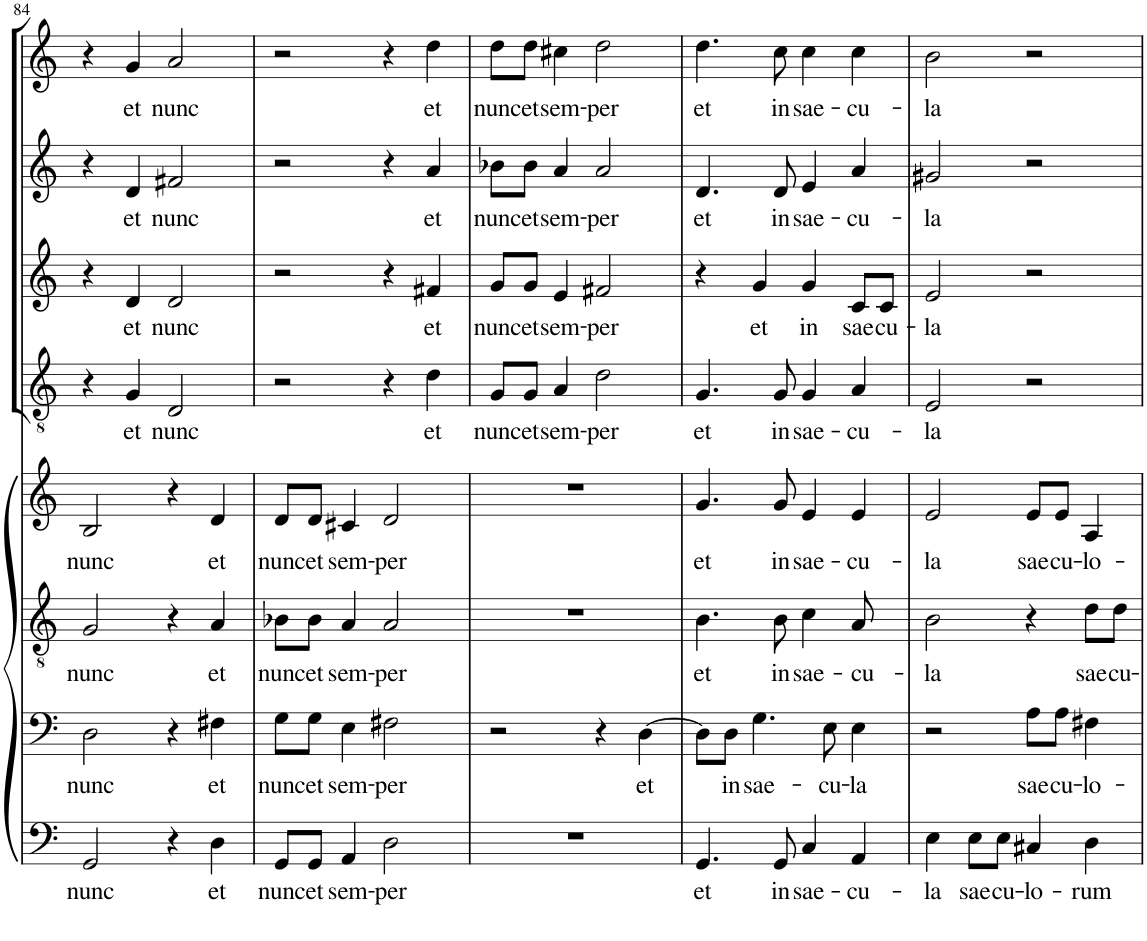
**kern	**text	**kern	**text	**kern	**text	**kern	**text	**kern	**text	**kern	**text	**kern	**text	**kern	**text
*part8	*part8	*part7	*part7	*part6	*part6	*part5	*part5	*part4	*part4	*part3	*part3	*part2	*part2	*part1	*part1
*staff8	*staff8	*staff7	*staff7	*staff6	*staff6	*staff5	*staff5	*staff4	*staff4	*staff3	*staff3	*staff2	*staff2	*staff1	*staff1
*I"Bass 2	*	*I"Bass 1	*	*I"Tenor	*	*I"Alto	*	*I"Tenor	*	*I"Alto	*	*I"Soprano 2	*	*I"Soprano 1	*
!!LO:PB:g=z
*clefF4	*	*clefF4	*	*clefGv2	*	*clefG2	*	*clefGv2	*	*clefG2	*	*clefG2	*	*clefG2	*
*k[]	*	*k[]	*	*k[]	*	*k[]	*	*k[]	*	*k[]	*	*k[]	*	*k[]	*
*M4/4	*	*M4/4	*	*M4/4	*	*M4/4	*	*M4/4	*	*M4/4	*	*M4/4	*	*M4/4	*
*met(c)	*	*met(c)	*	*met(c)	*	*met(c)	*	*met(c)	*	*met(c)	*	*met(c)	*	*met(c)	*
=84	=84	=84	=84	=84	=84	=84	=84	=84	=84	=84	=84	=84	=84	=84	=84
!	!LO:LY:b	!	!LO:LY:b	!	!LO:LY:b	!	!LO:LY:b	!	!	!	!	!	!	!	!
2GG/	nunc	2D\	nunc	2G/	nunc	2B/	nunc	4r	.	4r	.	4r	.	4r	.
!	!	!	!	!	!	!	!	!	!LO:LY:b	!	!LO:LY:b	!	!LO:LY:b	!	!LO:LY:b
.	.	.	.	.	.	.	.	4G/	et	4d/	et	4d/	et	4g/	et
!	!	!	!	!	!	!	!	!	!LO:LY:b	!	!LO:LY:b	!	!LO:LY:b	!	!LO:LY:b
4r	.	4r	.	4r	.	4r	.	2D/	nunc	2d/	nunc	2f#X/	nunc	2a/	nunc
!	!LO:LY:b	!	!LO:LY:b	!	!LO:LY:b	!	!LO:LY:b	!	!	!	!	!	!	!	!
4D\	et	4F#X\	et	4A/	et	4d/	et	.	.	.	.	.	.	.	.
=85	=85	=85	=85	=85	=85	=85	=85	=85	=85	=85	=85	=85	=85	=85	=85
!	!LO:LY:b	!	!LO:LY:b	!	!LO:LY:b	!	!LO:LY:b	!	!	!	!	!	!	!	!
8GG/L	nunc	8G\L	nunc	8B-X\L	nunc	8d/L	nunc	2r	.	2r	.	2r	.	2r	.
!	!LO:LY:b	!	!LO:LY:b	!	!LO:LY:b	!	!LO:LY:b	!	!	!	!	!	!	!	!
8GG/J	et	8G\J	et	8B-\J	et	8d/J	et	.	.	.	.	.	.	.	.
!	!LO:LY:b	!	!LO:LY:b	!	!LO:LY:b	!	!LO:LY:b	!	!	!	!	!	!	!	!
4AA/	sem-	4E\	sem-	4A/	sem-	4c#X/	sem-	.	.	.	.	.	.	.	.
!	!LO:LY:b	!	!LO:LY:b	!	!LO:LY:b	!	!LO:LY:b	!	!	!	!	!	!	!	!
2D\	-per	2F#X\	-per	2A/	-per	2d/	-per	4r	.	4r	.	4r	.	4r	.
!	!	!	!	!	!	!	!	!	!LO:LY:b	!	!LO:LY:b	!	!LO:LY:b	!	!LO:LY:b
.	.	.	.	.	.	.	.	4d\	et	4f#X/	et	4a/	et	4dd\	et
=86	=86	=86	=86	=86	=86	=86	=86	=86	=86	=86	=86	=86	=86	=86	=86
!	!	!	!	!	!	!	!	!	!LO:LY:b	!	!LO:LY:b	!	!LO:LY:b	!	!LO:LY:b
1r	.	2r	.	1r	.	1r	.	8G/L	nunc	8g/L	nunc	8b-X\L	nunc	8dd\L	nunc
!	!	!	!	!	!	!	!	!	!LO:LY:b	!	!LO:LY:b	!	!LO:LY:b	!	!LO:LY:b
.	.	.	.	.	.	.	.	8G/J	et	8g/J	et	8b-\J	et	8dd\J	et
!	!	!	!	!	!	!	!	!	!LO:LY:b	!	!LO:LY:b	!	!LO:LY:b	!	!LO:LY:b
.	.	.	.	.	.	.	.	4A/	sem-	4e/	sem-	4a/	sem-	4cc#X\	sem-
!	!	!	!	!	!	!	!	!	!LO:LY:b	!	!LO:LY:b	!	!LO:LY:b	!	!LO:LY:b
.	.	4r	.	.	.	.	.	2d\	-per	2f#X/	-per	2a/	-per	2dd\	-per
!	!	!	!LO:LY:b	!	!	!	!	!	!	!	!	!	!	!	!
.	.	[4D\	et	.	.	.	.	.	.	.	.	.	.	.	.
=87	=87	=87	=87	=87	=87	=87	=87	=87	=87	=87	=87	=87	=87	=87	=87
!	!LO:LY:b	!	!	!	!LO:LY:b	!	!LO:LY:b	!	!LO:LY:b	!	!	!	!LO:LY:b	!	!LO:LY:b
4.GG/	et	8D\L]	.	4.B\	et	4.g/	et	4.G/	et	4r	.	4.d/	et	4.dd\	et
!	!	!	!LO:LY:b	!	!	!	!	!	!	!	!	!	!	!	!
.	.	8D\J	in	.	.	.	.	.	.	.	.	.	.	.	.
!	!	!	!LO:LY:b	!	!	!	!	!	!	!	!LO:LY:b	!	!	!	!
.	.	4.G\	sae-	.	.	.	.	.	.	4g/	et	.	.	.	.
!	!LO:LY:b	!	!	!	!LO:LY:b	!	!LO:LY:b	!	!LO:LY:b	!	!	!	!LO:LY:b	!	!LO:LY:b
8GG/	in	.	.	8B\	in	8g/	in	8G/	in	.	.	8d/	in	8cc\	in
!	!LO:LY:b	!	!	!	!LO:LY:b	!	!LO:LY:b	!	!LO:LY:b	!	!LO:LY:b	!	!LO:LY:b	!	!LO:LY:b
4C/	sae-	.	.	4c\	sae-	4e/	sae-	4G/	sae-	4g/	in	4e/	sae-	4cc\	sae-
!	!	!	!LO:LY:b	!	!	!	!	!	!	!	!	!	!	!	!
.	.	8E\	-cu-	.	.	.	.	.	.	.	.	.	.	.	.
!	!LO:LY:b	!	!LO:LY:b	!	!LO:LY:b	!	!LO:LY:b	!	!LO:LY:b	!	!LO:LY:b	!	!LO:LY:b	!	!LO:LY:b
4AA/	-cu-	4E\	-la	8A/	-cu-	4e/	-cu-	4A/	-cu-	8c/L	sae-	4a/	-cu-	4cc\	-cu-
!	!	!	!	!	!	!	!	!	!	!	!LO:LY:b	!	!	!	!
.	.	.	.	8ryy	.	.	.	.	.	8c/J	-cu-	.	.	.	.
=88	=88	=88	=88	=88	=88	=88	=88	=88	=88	=88	=88	=88	=88	=88	=88
!	!LO:LY:b	!	!	!	!LO:LY:b	!	!LO:LY:b	!	!LO:LY:b	!	!LO:LY:b	!	!LO:LY:b	!	!LO:LY:b
4E\	-la	2r	.	2B\	-la	2e/	-la	2E/	-la	2e/	-la	2g#X/	-la	2b\	-la
!	!LO:LY:b	!	!	!	!	!	!	!	!	!	!	!	!	!	!
8E\L	sae-	.	.	.	.	.	.	.	.	.	.	.	.	.	.
!	!LO:LY:b	!	!	!	!	!	!	!	!	!	!	!	!	!	!
8E\J	-cu-	.	.	.	.	.	.	.	.	.	.	.	.	.	.
!	!LO:LY:b	!	!LO:LY:b	!	!	!	!LO:LY:b	!	!	!	!	!	!	!	!
4C#X/	-lo-	8A\L	sae-	4r	.	8e/L	sae-	2r	.	2r	.	2r	.	2r	.
!	!	!	!LO:LY:b	!	!	!	!LO:LY:b	!	!	!	!	!	!	!	!
.	.	8A\J	-cu-	.	.	8e/J	-cu-	.	.	.	.	.	.	.	.
!	!LO:LY:b	!	!LO:LY:b	!	!LO:LY:b	!	!LO:LY:b	!	!	!	!	!	!	!	!
4D\	-rum	4F#X\	-lo-	8d\L	sae-	4A/	-lo-	.	.	.	.	.	.	.	.
!	!	!	!	!	!LO:LY:b	!	!	!	!	!	!	!	!	!	!
.	.	.	.	8d\J	-cu-	.	.	.	.	.	.	.	.	.	.
=	=	=	=	=	=	=	=	=	=	=	=	=	=	=	=
*-	*-	*-	*-	*-	*-	*-	*-	*-	*-	*-	*-	*-	*-	*-	*-
